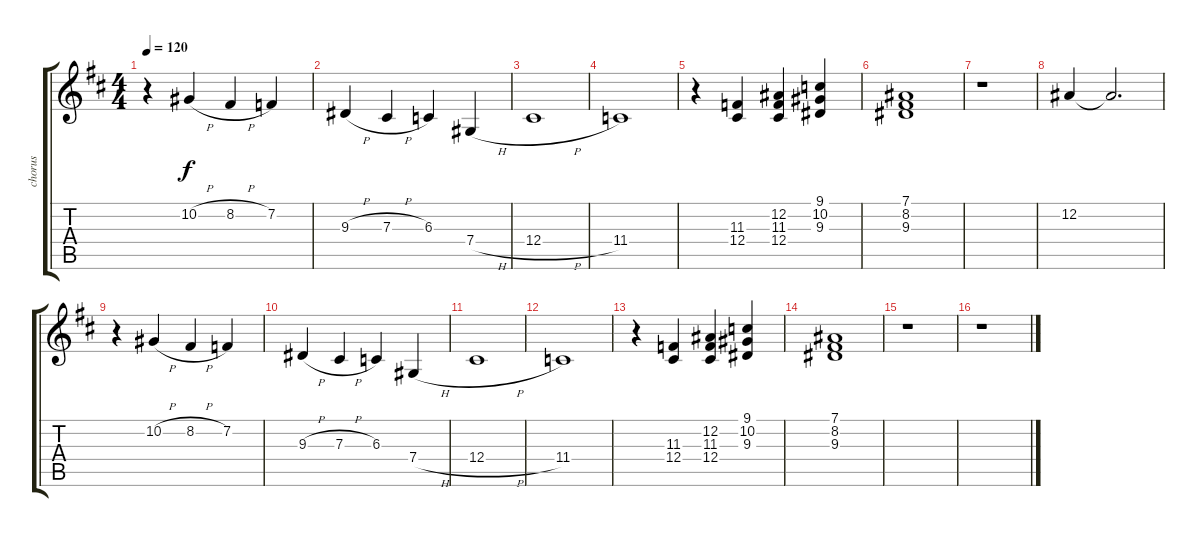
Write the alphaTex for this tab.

\track ("chorus" "chorus") {instrument stringensemble1}
\staff {score tabs}
\tuning (Eb4 Bb3 Gb3 Db3 Ab2 Eb2) {hide}
\ts (4 4)
\tempo 120
\clef g2
\ks bminor
r.4{dy f} 10.2{h}.4 8.2{h}.4 7.2.4 |
9.3{h}.4 7.3{h}.4 6.3.4 7.4{h}.4 |
12.4{h}.1 |
11.4.1 |
r.4 (11.3 12.4).4 (12.2 11.3 12.4).4 (9.1 10.2 9.3).4 |
(7.1 8.2 9.3).1 |
r.1 |
12.2.4 12.2{t}.2{d} |
r.4 10.2{h}.4 8.2{h}.4 7.2.4 |
9.3{h}.4 7.3{h}.4 6.3.4 7.4{h}.4 |
12.4{h}.1 |
11.4.1 |
r.4 (11.3 12.4).4 (12.2 11.3 12.4).4 (9.1 10.2 9.3).4 |
(7.1 8.2 9.3).1 |
r.1 |
r.1
